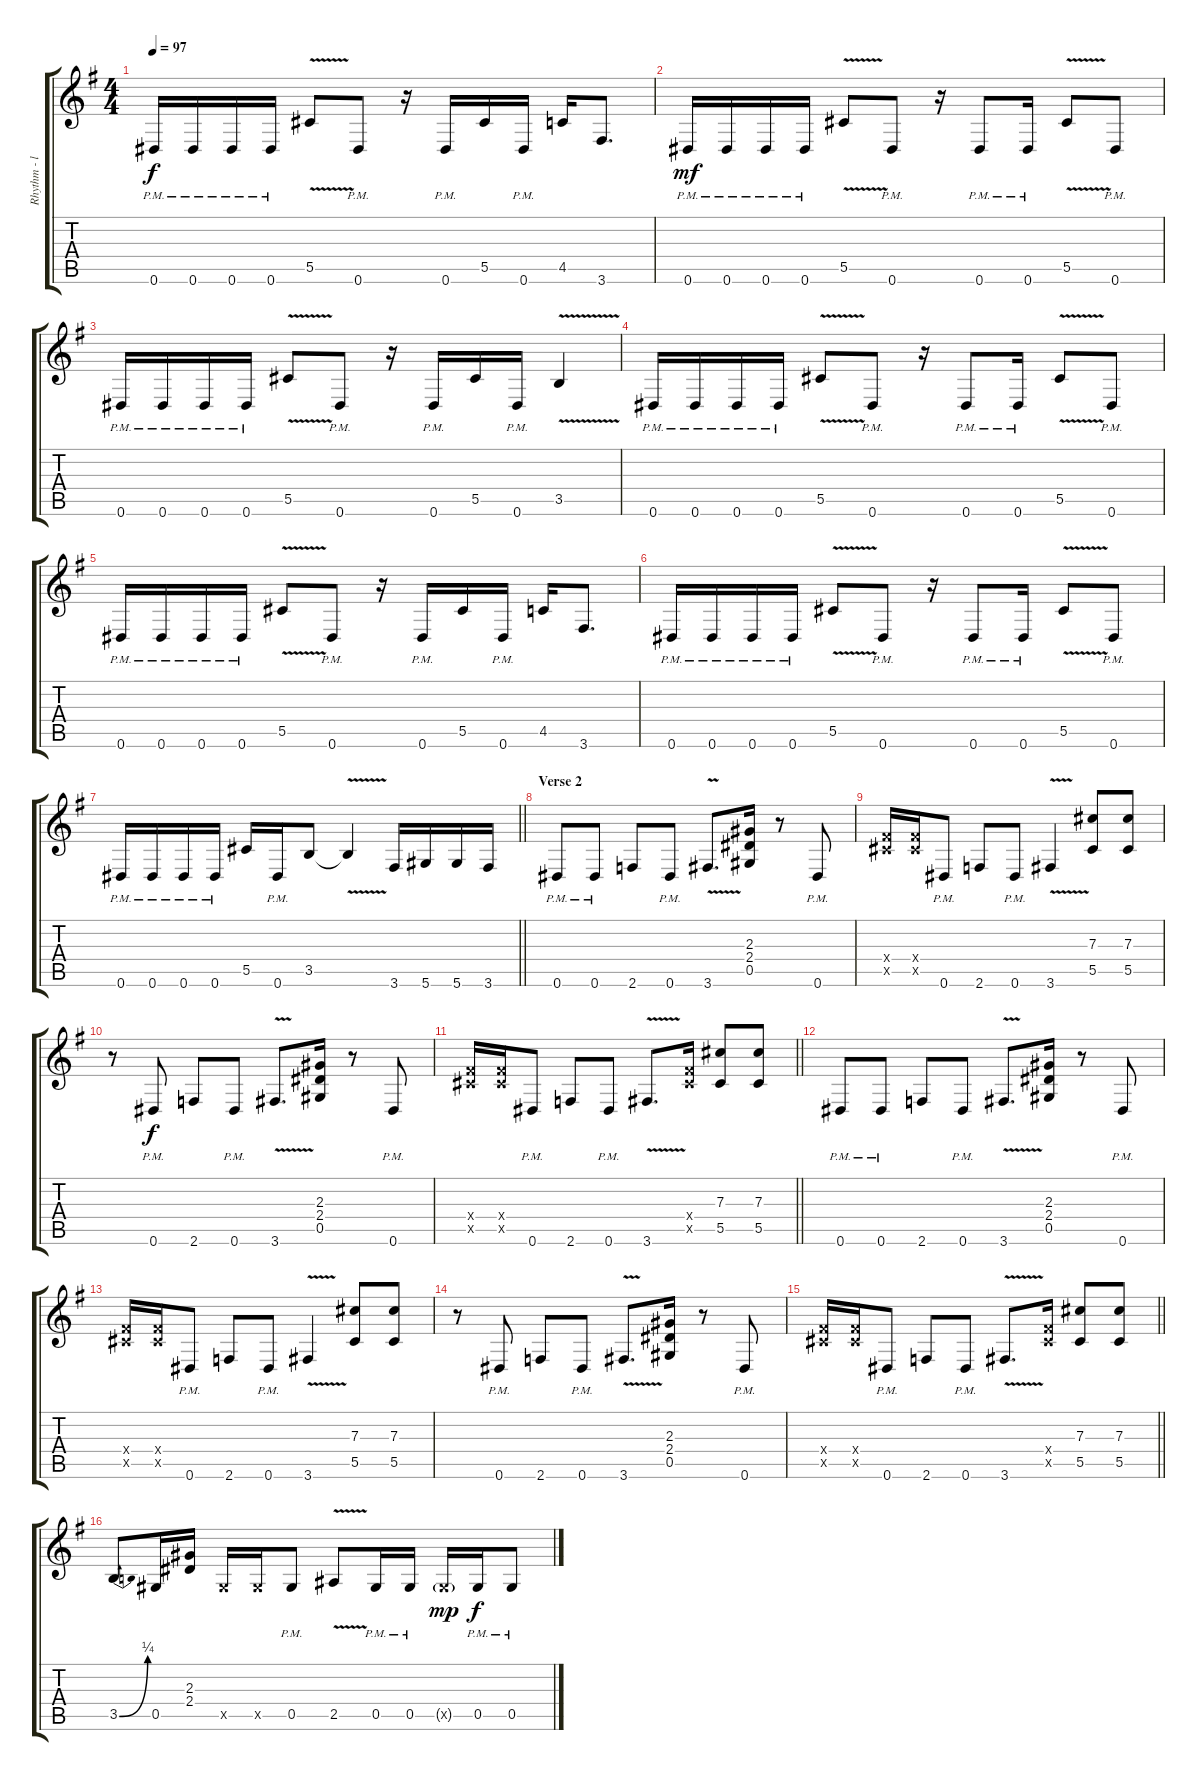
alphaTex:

\track ("Rhythm - left" "Rhythm - l") {instrument distortionguitar}
\staff {score tabs}
\tuning (Eb4 Bb3 Gb3 Db3 Ab2 Eb2) {hide}
\ts (4 4)
\tempo 97
\clef g2
\ks g
0.6{pm}.16{dy f} 0.6{pm}.16 0.6{pm}.16 0.6{pm}.16 5.5{v}.8 0.6{pm}.8 r.16 0.6{pm}.16 5.5.16 0.6{pm}.16 4.5.16 3.6.8{d} |
0.6{pm}.16{dy mf} 0.6{pm}.16 0.6{pm}.16 0.6{pm}.16 5.5{v}.8 0.6{pm}.8 r.16 0.6{pm}.8 0.6{pm}.16 5.5{v}.8 0.6{pm}.8 |
0.6{pm}.16 0.6{pm}.16 0.6{pm}.16 0.6{pm}.16 5.5{v}.8 0.6{pm}.8 r.16 0.6{pm}.16 5.5.16 0.6{pm}.16 3.5{v}.4 |
0.6{pm}.16 0.6{pm}.16 0.6{pm}.16 0.6{pm}.16 5.5{v}.8 0.6{pm}.8 r.16 0.6{pm}.8 0.6{pm}.16 5.5{v}.8 0.6{pm}.8 |
0.6{pm}.16 0.6{pm}.16 0.6{pm}.16 0.6{pm}.16 5.5{v}.8 0.6{pm}.8 r.16 0.6{pm}.16 5.5.16 0.6{pm}.16 4.5.16 3.6.8{d} |
0.6{pm}.16 0.6{pm}.16 0.6{pm}.16 0.6{pm}.16 5.5{v}.8 0.6{pm}.8 r.16 0.6{pm}.8 0.6{pm}.16 5.5{v}.8 0.6{pm}.8 |
\barLineRight lightlight
0.6{pm}.16 0.6{pm}.16 0.6{pm}.16 0.6{pm}.16 5.5.16 0.6{pm}.16 3.5.8 3.5{v t}.4 3.6.16 5.6.16 5.6.16 3.6.16 |
\section ("" "Verse 2")
0.6{pm}.8 0.6{pm}.8 2.6.8 0.6{pm}.8 3.6{v}.8{d} (2.3 2.4 0.5).16 r.8 0.6{pm}.8 |
(5.4{x} 5.5{x}).16 (5.4{x} 5.5{x}).16 0.6{pm}.8 2.6.8 0.6{pm}.8 3.6{v}.4 (7.3 5.5).8 (7.3 5.5).8 |
r.8 0.6{pm}.8{dy f} 2.6.8 0.6{pm}.8 3.6{v}.8{d} (2.3 2.4 0.5).16 r.8 0.6{pm}.8 |
\barLineRight lightlight
(5.4{x} 5.5{x}).16 (5.4{x} 5.5{x}).16 0.6{pm}.8 2.6.8 0.6{pm}.8 3.6{v}.8{d} (5.4{x} 5.5{x}).16 (7.3 5.5).8 (7.3 5.5).8 |
0.6{pm}.8 0.6{pm}.8 2.6.8 0.6{pm}.8 3.6{v}.8{d} (2.3 2.4 0.5).16 r.8 0.6{pm}.8 |
(5.4{x} 5.5{x}).16 (5.4{x} 5.5{x}).16 0.6{pm}.8 2.6.8 0.6{pm}.8 3.6{v}.4 (7.3 5.5).8 (7.3 5.5).8 |
r.8 0.6{pm}.8 2.6.8 0.6{pm}.8 3.6{v}.8{d} (2.3 2.4 0.5).16 r.8 0.6{pm}.8 |
\barLineRight lightlight
(5.4{x} 5.5{x}).16 (5.4{x} 5.5{x}).16 0.6{pm}.8 2.6.8 0.6{pm}.8 3.6{v}.8{d} (5.4{x} 5.5{x}).16 (7.3 5.5).8 (7.3 5.5).8 |
3.5{be (bend 0 0 60 1)}.8 0.5.16 (2.3 2.4).16 0.5{x}.16 0.5{x}.16 0.5{pm}.8 2.5{v}.8 0.5{pm}.16 0.5{pm}.16 0.5{g x}.16{dy mp} 0.5{pm}.16{dy f} 0.5{pm}.8
